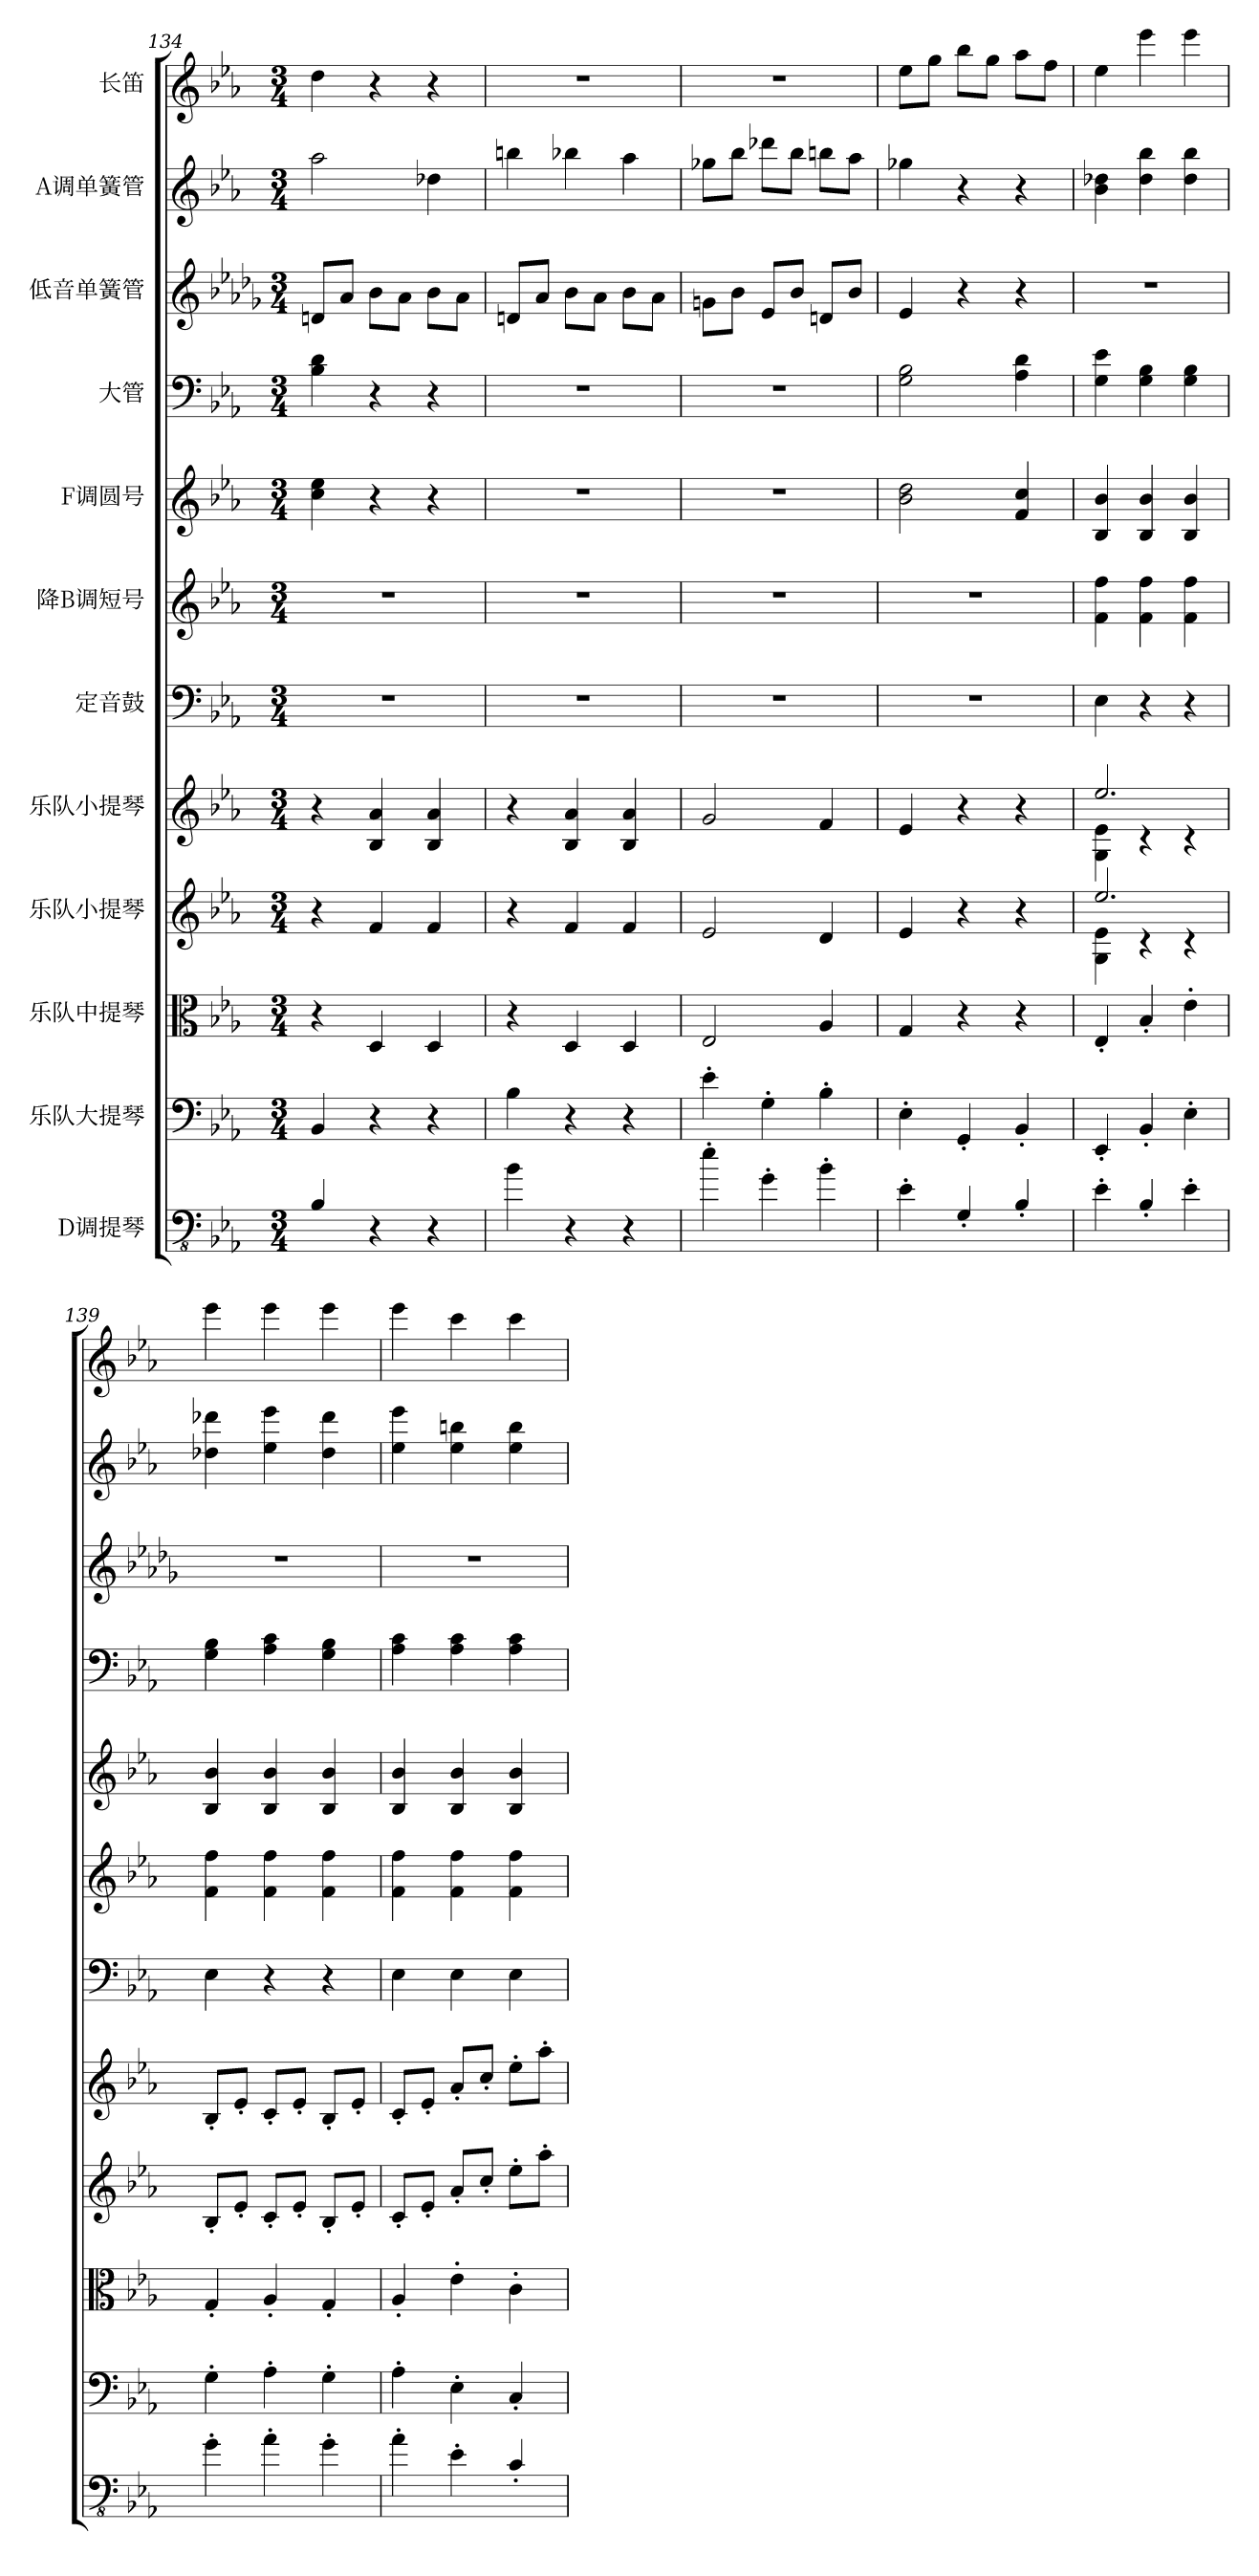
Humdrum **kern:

**kern	**kern	**kern	**kern	**kern	**kern	**kern	**kern	**kern	**kern	**kern	**kern
*part12	*part11	*part10	*part9	*part8	*part7	*part6	*part5	*part4	*part3	*part2	*part1
*staff12	*staff11	*staff10	*staff9	*staff8	*staff7	*staff6	*staff5	*staff4	*staff3	*staff2	*staff1
*I"D调提琴	*I"乐队大提琴	*I"乐队中提琴	*I"乐队小提琴	*I"乐队小提琴	*I"定音鼓	*I"降B调短号	*I"F调圆号	*I"大管	*I"低音单簧管	*I"A调单簧管	*I"长笛
*clefFv4	*clefF4	*clefC3	*clefG2	*clefG2	*clefF4	*clefG2	*clefG2	*clefF4	*clefG2	*clefG2	*clefG2
*ITrd7c12	*	*	*	*	*	*ITrd1c2	*ITrd4c7	*	*ITrd8c14	*ITrd2c3	*
*k[b-e-a-]	*k[b-e-a-]	*k[b-e-a-]	*k[b-e-a-]	*k[b-e-a-]	*k[b-e-a-]	*k[b-e-a-d-g-]	*k[b-e-a-d-]	*k[b-e-a-]	*k[b-e-a-d-g-]	*k[]	*k[b-e-a-]
*M3/4	*M3/4	*M3/4	*M3/4	*M3/4	*M3/4	*M3/4	*M3/4	*M3/4	*M3/4	*M3/4	*M3/4
=134	=134	=134	=134	=134	=134	=134	=134	=134	=134	=134	=134
4BBB-/	4BB-/	4r	4r	4r	2.r	2.r	4f\ 4a-\	4B-\ 4d\	8Dn/L	2ff\	4dd\
.	.	.	.	.	.	.	.	.	8A-/J	.	.
4r	4r	4D/	4f/	4B-/ 4a-/	.	.	4r	4r	8B-\L	.	4r
.	.	.	.	.	.	.	.	.	8A-\J	.	.
4r	4r	4D/	4f/	4B-/ 4a-/	.	.	4r	4r	8B-\L	4b-X\	4r
.	.	.	.	.	.	.	.	.	8A-\J	.	.
=135	=135	=135	=135	=135	=135	=135	=135	=135	=135	=135	=135
4BB-\	4B-\	4r	4r	4r	2.r	2.r	2.r	2.r	8Dn/L	4gg#X\	2.r
.	.	.	.	.	.	.	.	.	8A-/J	.	.
4r	4r	4D/	4f/	4B-/ 4a-/	.	.	.	.	8B-\L	4ggn\	.
.	.	.	.	.	.	.	.	.	8A-\J	.	.
4r	4r	4D/	4f/	4B-/ 4a-/	.	.	.	.	8B-\L	4ff\	.
.	.	.	.	.	.	.	.	.	8A-\J	.	.
=136	=136	=136	=136	=136	=136	=136	=136	=136	=136	=136	=136
4E-'\	4e-'\	2E-/	2e-/	2g/	2.r	2.r	2.r	2.r	8Gn\L	8ee-X\L	2.r
.	.	.	.	.	.	.	.	.	8B-\J	8gg\J	.
4GG'\	4G'\	.	.	.	.	.	.	.	8E-/L	8bb-X\L	.
.	.	.	.	.	.	.	.	.	8B-/J	8gg\J	.
4BB-'\	4B-'\	4A-/	4d/	4f/	.	.	.	.	8Dn/L	8gg#X\L	.
.	.	.	.	.	.	.	.	.	8B-/J	8ff\J	.
!!LO:PB:g=z
=137	=137	=137	=137	=137	=137	=137	=137	=137	=137	=137	=137
*	*	*	*	*	*	*	*	*	*	*	*MM128
4EE-'\	4E-'\	4G/	4e-/	4e-/	2.r	2.r	2e-\ 2g\	2G\ 2B-\	4E-/	4ee-X\	8ee-\L
.	.	.	.	.	.	.	.	.	.	.	8gg\J
*	*	*	*	*	*	*	*	*	*	*	*MM127
4GGG'/	4GG'/	4r	4r	4r	.	.	.	.	4r	4r	8bb-\L
.	.	.	.	.	.	.	.	.	.	.	8gg\J
*	*	*	*	*	*	*	*	*	*	*	*MM126
4BBB-'/	4BB-'/	4r	4r	4r	.	.	4B-/ 4f/	4A-\ 4d\	4r	4r	8aa-\L
.	.	.	.	.	.	.	.	.	.	.	8ff\J
=138	=138	=138	=138	=138	=138	=138	=138	=138	=138	=138	=138
*	*	*	*	*	*	*	*	*	*	*	*MM135
*	*	*	*^	*^	*	*	*	*	*	*	*
4EE-'\	4EE-'/	4E-'/	2.ee-/	4G\ 4e-\	2.ee-/	4G\ 4e-\	4E-\	4e-\ 4ee-\	4E-/ 4e-/	4G\ 4e-\	2.r	4g\ 4b-X\	4ee-\
4BBB-'/	4BB-'/	4B-'/	.	4r	.	4r	4r	4e-\ 4ee-\	4E-/ 4e-/	4G\ 4B-\	.	4b-\ 4gg\	4eee-\
4EE-'\	4E-'\	4e-'\	.	4r	.	4r	4r	4e-\ 4ee-\	4E-/ 4e-/	4G\ 4B-\	.	4b-\ 4gg\	4eee-\
*	*	*	*v	*v	*	*	*	*	*	*	*	*	*
*	*	*	*	*v	*v	*	*	*	*	*	*	*
=139	=139	=139	=139	=139	=139	=139	=139	=139	=139	=139	=139
*	*	*	*	*	*	*	*	*	*	*	*MM136
4GG'\	4G'\	4G'/	8B-'/L	8B-'/L	4E-\	4e-\ 4ee-\	4E-/ 4e-/	4G\ 4B-\	2.r	4b-X\ 4bb-X\	4eee-\
.	.	.	8e-'/J	8e-'/J	.	.	.	.	.	.	.
4AA-'\	4A-'\	4A-'/	8c'/L	8c'/L	4r	4e-\ 4ee-\	4E-/ 4e-/	4A-\ 4c\	.	4cc\ 4ccc\	4eee-\
.	.	.	8e-'/J	8e-'/J	.	.	.	.	.	.	.
4GG'\	4G'\	4G'/	8B-'/L	8B-'/L	4r	4e-\ 4ee-\	4E-/ 4e-/	4G\ 4B-\	.	4b-\ 4bb-\	4eee-\
.	.	.	8e-'/J	8e-'/J	.	.	.	.	.	.	.
=140	=140	=140	=140	=140	=140	=140	=140	=140	=140	=140	=140
4AA-'\	4A-'\	4A-'/	8c'/L	8c'/L	4E-\	4e-\ 4ee-\	4E-/ 4e-/	4A-\ 4c\	2.r	4cc\ 4ccc\	4eee-\
.	.	.	8e-'/J	8e-'/J	.	.	.	.	.	.	.
4EE-'\	4E-'\	4e-'\	8a-'/L	8a-'/L	4E-\	4e-\ 4ee-\	4E-/ 4e-/	4A-\ 4c\	.	4cc\ 4gg#X\	4ccc\
.	.	.	8cc'/J	8cc'/J	.	.	.	.	.	.	.
4CC'/	4C'/	4c'\	8ee-'\L	8ee-'\L	4E-\	4e-\ 4ee-\	4E-/ 4e-/	4A-\ 4c\	.	4cc\ 4gg#\	4ccc\
.	.	.	8aa-'\J	8aa-'\J	.	.	.	.	.	.	.
=	=	=	=	=	=	=	=	=	=	=	=
*-	*-	*-	*-	*-	*-	*-	*-	*-	*-	*-	*-
